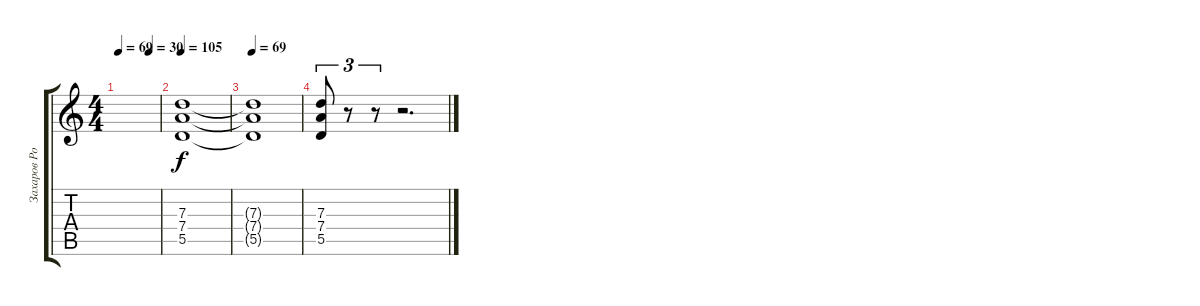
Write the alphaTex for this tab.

\track ("Захаров Роман" "Захаров Ро") {instrument distortionguitar}
\staff {score tabs}
\tuning (E4 B3 G3 D3 A2 E2) {hide}
\ts (4 4)
\tempo 69
\tempo (30 0.75)
\clef g2
\ks c
|
\tempo 120
\tempo 105
(7.3 7.4 5.5).1 |
\tempo 69
(7.3{t} 7.4{t} 5.5{t}).1 |
(7.3 7.4 5.5).8{tu (3 2)} r.8{tu (3 2)} r.8{tu (3 2)} r.2{d}
